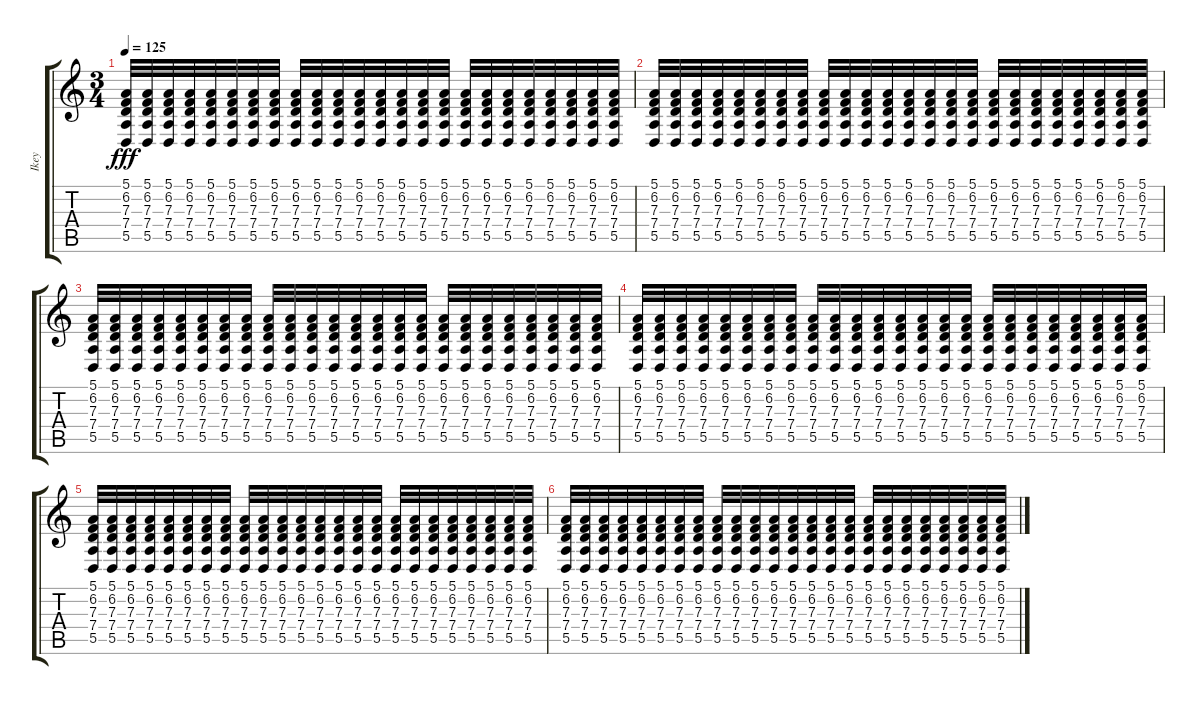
\track ("Ikey" "Ikey") {instrument electricgrandpiano}
\staff {score tabs}
\tuning (E4 B3 G3 D3 A2 E2) {hide}
\ts (3 4)
\tempo 125
\clef g2
\ks c
(5.1 6.2 7.3 7.4 5.5).32{dy fff} (5.1 6.2 7.3 7.4 5.5).32 (5.1 6.2 7.3 7.4 5.5).32 (5.1 6.2 7.3 7.4 5.5).32 (5.1 6.2 7.3 7.4 5.5).32 (5.1 6.2 7.3 7.4 5.5).32 (5.1 6.2 7.3 7.4 5.5).32 (5.1 6.2 7.3 7.4 5.5).32 (5.1 6.2 7.3 7.4 5.5).32 (5.1 6.2 7.3 7.4 5.5).32 (5.1 6.2 7.3 7.4 5.5).32 (5.1 6.2 7.3 7.4 5.5).32 (5.1 6.2 7.3 7.4 5.5).32 (5.1 6.2 7.3 7.4 5.5).32 (5.1 6.2 7.3 7.4 5.5).32 (5.1 6.2 7.3 7.4 5.5).32 (5.1 6.2 7.3 7.4 5.5).32 (5.1 6.2 7.3 7.4 5.5).32 (5.1 6.2 7.3 7.4 5.5).32 (5.1 6.2 7.3 7.4 5.5).32 (5.1 6.2 7.3 7.4 5.5).32 (5.1 6.2 7.3 7.4 5.5).32 (5.1 6.2 7.3 7.4 5.5).32 (5.1 6.2 7.3 7.4 5.5).32 |
(5.1 6.2 7.3 7.4 5.5).32 (5.1 6.2 7.3 7.4 5.5).32 (5.1 6.2 7.3 7.4 5.5).32 (5.1 6.2 7.3 7.4 5.5).32 (5.1 6.2 7.3 7.4 5.5).32 (5.1 6.2 7.3 7.4 5.5).32 (5.1 6.2 7.3 7.4 5.5).32 (5.1 6.2 7.3 7.4 5.5).32 (5.1 6.2 7.3 7.4 5.5).32 (5.1 6.2 7.3 7.4 5.5).32 (5.1 6.2 7.3 7.4 5.5).32 (5.1 6.2 7.3 7.4 5.5).32 (5.1 6.2 7.3 7.4 5.5).32 (5.1 6.2 7.3 7.4 5.5).32 (5.1 6.2 7.3 7.4 5.5).32 (5.1 6.2 7.3 7.4 5.5).32 (5.1 6.2 7.3 7.4 5.5).32 (5.1 6.2 7.3 7.4 5.5).32 (5.1 6.2 7.3 7.4 5.5).32 (5.1 6.2 7.3 7.4 5.5).32 (5.1 6.2 7.3 7.4 5.5).32 (5.1 6.2 7.3 7.4 5.5).32 (5.1 6.2 7.3 7.4 5.5).32 (5.1 6.2 7.3 7.4 5.5).32 |
(5.1 6.2 7.3 7.4 5.5).32 (5.1 6.2 7.3 7.4 5.5).32 (5.1 6.2 7.3 7.4 5.5).32 (5.1 6.2 7.3 7.4 5.5).32 (5.1 6.2 7.3 7.4 5.5).32 (5.1 6.2 7.3 7.4 5.5).32 (5.1 6.2 7.3 7.4 5.5).32 (5.1 6.2 7.3 7.4 5.5).32 (5.1 6.2 7.3 7.4 5.5).32 (5.1 6.2 7.3 7.4 5.5).32 (5.1 6.2 7.3 7.4 5.5).32 (5.1 6.2 7.3 7.4 5.5).32 (5.1 6.2 7.3 7.4 5.5).32 (5.1 6.2 7.3 7.4 5.5).32 (5.1 6.2 7.3 7.4 5.5).32 (5.1 6.2 7.3 7.4 5.5).32 (5.1 6.2 7.3 7.4 5.5).32 (5.1 6.2 7.3 7.4 5.5).32 (5.1 6.2 7.3 7.4 5.5).32 (5.1 6.2 7.3 7.4 5.5).32 (5.1 6.2 7.3 7.4 5.5).32 (5.1 6.2 7.3 7.4 5.5).32 (5.1 6.2 7.3 7.4 5.5).32 (5.1 6.2 7.3 7.4 5.5).32 |
(5.1 6.2 7.3 7.4 5.5).32{volume 6} (5.1 6.2 7.3 7.4 5.5).32 (5.1 6.2 7.3 7.4 5.5).32 (5.1 6.2 7.3 7.4 5.5).32 (5.1 6.2 7.3 7.4 5.5).32 (5.1 6.2 7.3 7.4 5.5).32 (5.1 6.2 7.3 7.4 5.5).32 (5.1 6.2 7.3 7.4 5.5).32 (5.1 6.2 7.3 7.4 5.5).32 (5.1 6.2 7.3 7.4 5.5).32 (5.1 6.2 7.3 7.4 5.5).32 (5.1 6.2 7.3 7.4 5.5).32 (5.1 6.2 7.3 7.4 5.5).32 (5.1 6.2 7.3 7.4 5.5).32 (5.1 6.2 7.3 7.4 5.5).32 (5.1 6.2 7.3 7.4 5.5).32 (5.1 6.2 7.3 7.4 5.5).32 (5.1 6.2 7.3 7.4 5.5).32{volume 5} (5.1 6.2 7.3 7.4 5.5).32 (5.1 6.2 7.3 7.4 5.5).32 (5.1 6.2 7.3 7.4 5.5).32 (5.1 6.2 7.3 7.4 5.5).32 (5.1 6.2 7.3 7.4 5.5).32 (5.1 6.2 7.3 7.4 5.5).32 |
(5.1 6.2 7.3 7.4 5.5).32 (5.1 6.2 7.3 7.4 5.5).32 (5.1 6.2 7.3 7.4 5.5).32 (5.1 6.2 7.3 7.4 5.5).32 (5.1 6.2 7.3 7.4 5.5).32 (5.1 6.2 7.3 7.4 5.5).32 (5.1 6.2 7.3 7.4 5.5).32 (5.1 6.2 7.3 7.4 5.5).32 (5.1 6.2 7.3 7.4 5.5).32{volume 4} (5.1 6.2 7.3 7.4 5.5).32 (5.1 6.2 7.3 7.4 5.5).32 (5.1 6.2 7.3 7.4 5.5).32 (5.1 6.2 7.3 7.4 5.5).32 (5.1 6.2 7.3 7.4 5.5).32 (5.1 6.2 7.3 7.4 5.5).32 (5.1 6.2 7.3 7.4 5.5).32{volume 3} (5.1 6.2 7.3 7.4 5.5).32 (5.1 6.2 7.3 7.4 5.5).32 (5.1 6.2 7.3 7.4 5.5).32 (5.1 6.2 7.3 7.4 5.5).32 (5.1 6.2 7.3 7.4 5.5).32 (5.1 6.2 7.3 7.4 5.5).32 (5.1 6.2 7.3 7.4 5.5).32 (5.1 6.2 7.3 7.4 5.5).32 |
(5.1 6.2 7.3 7.4 5.5).32 (5.1 6.2 7.3 7.4 5.5).32 (5.1 6.2 7.3 7.4 5.5).32 (5.1 6.2 7.3 7.4 5.5).32 (5.1 6.2 7.3 7.4 5.5).32 (5.1 6.2 7.3 7.4 5.5).32 (5.1 6.2 7.3 7.4 5.5).32 (5.1 6.2 7.3 7.4 5.5).32{volume 2} (5.1 6.2 7.3 7.4 5.5).32 (5.1 6.2 7.3 7.4 5.5).32 (5.1 6.2 7.3 7.4 5.5).32 (5.1 6.2 7.3 7.4 5.5).32 (5.1 6.2 7.3 7.4 5.5).32 (5.1 6.2 7.3 7.4 5.5).32 (5.1 6.2 7.3 7.4 5.5).32 (5.1 6.2 7.3 7.4 5.5).32 (5.1 6.2 7.3 7.4 5.5).32 (5.1 6.2 7.3 7.4 5.5).32{volume 1} (5.1 6.2 7.3 7.4 5.5).32 (5.1 6.2 7.3 7.4 5.5).32 (5.1 6.2 7.3 7.4 5.5).32 (5.1 6.2 7.3 7.4 5.5).32 (5.1 6.2 7.3 7.4 5.5).32 (5.1 6.2 7.3 7.4 5.5).32
